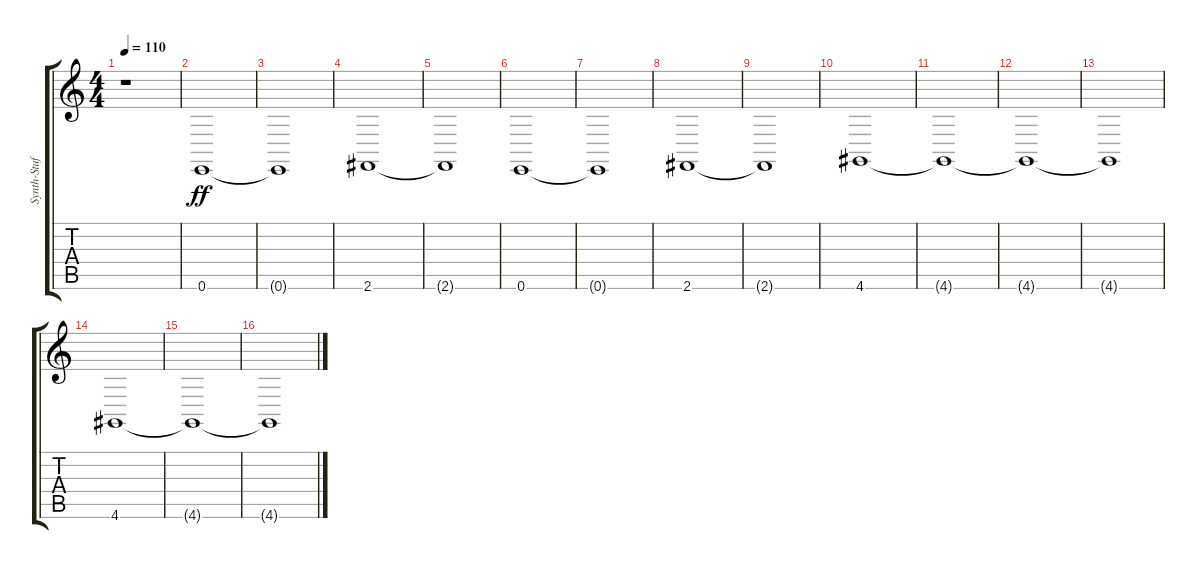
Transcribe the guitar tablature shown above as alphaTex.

\track ("Synth-Stuff 2" "Synth-Stuf") {instrument choiraahs}
\staff {score tabs}
\tuning (E4 B3 G3 D3 A2 E2) {hide}
\ts (4 4)
\tempo 110
\clef g2
\ks c
r.1{dy f} |
0.6.1{dy ff} |
0.6{t}.1 |
2.6.1 |
2.6{t}.1 |
0.6.1 |
0.6{t}.1 |
2.6.1 |
2.6{t}.1 |
4.6.1 |
4.6{t}.1 |
4.6{t}.1 |
4.6{t}.1 |
4.6.1 |
4.6{t}.1 |
4.6{t}.1
